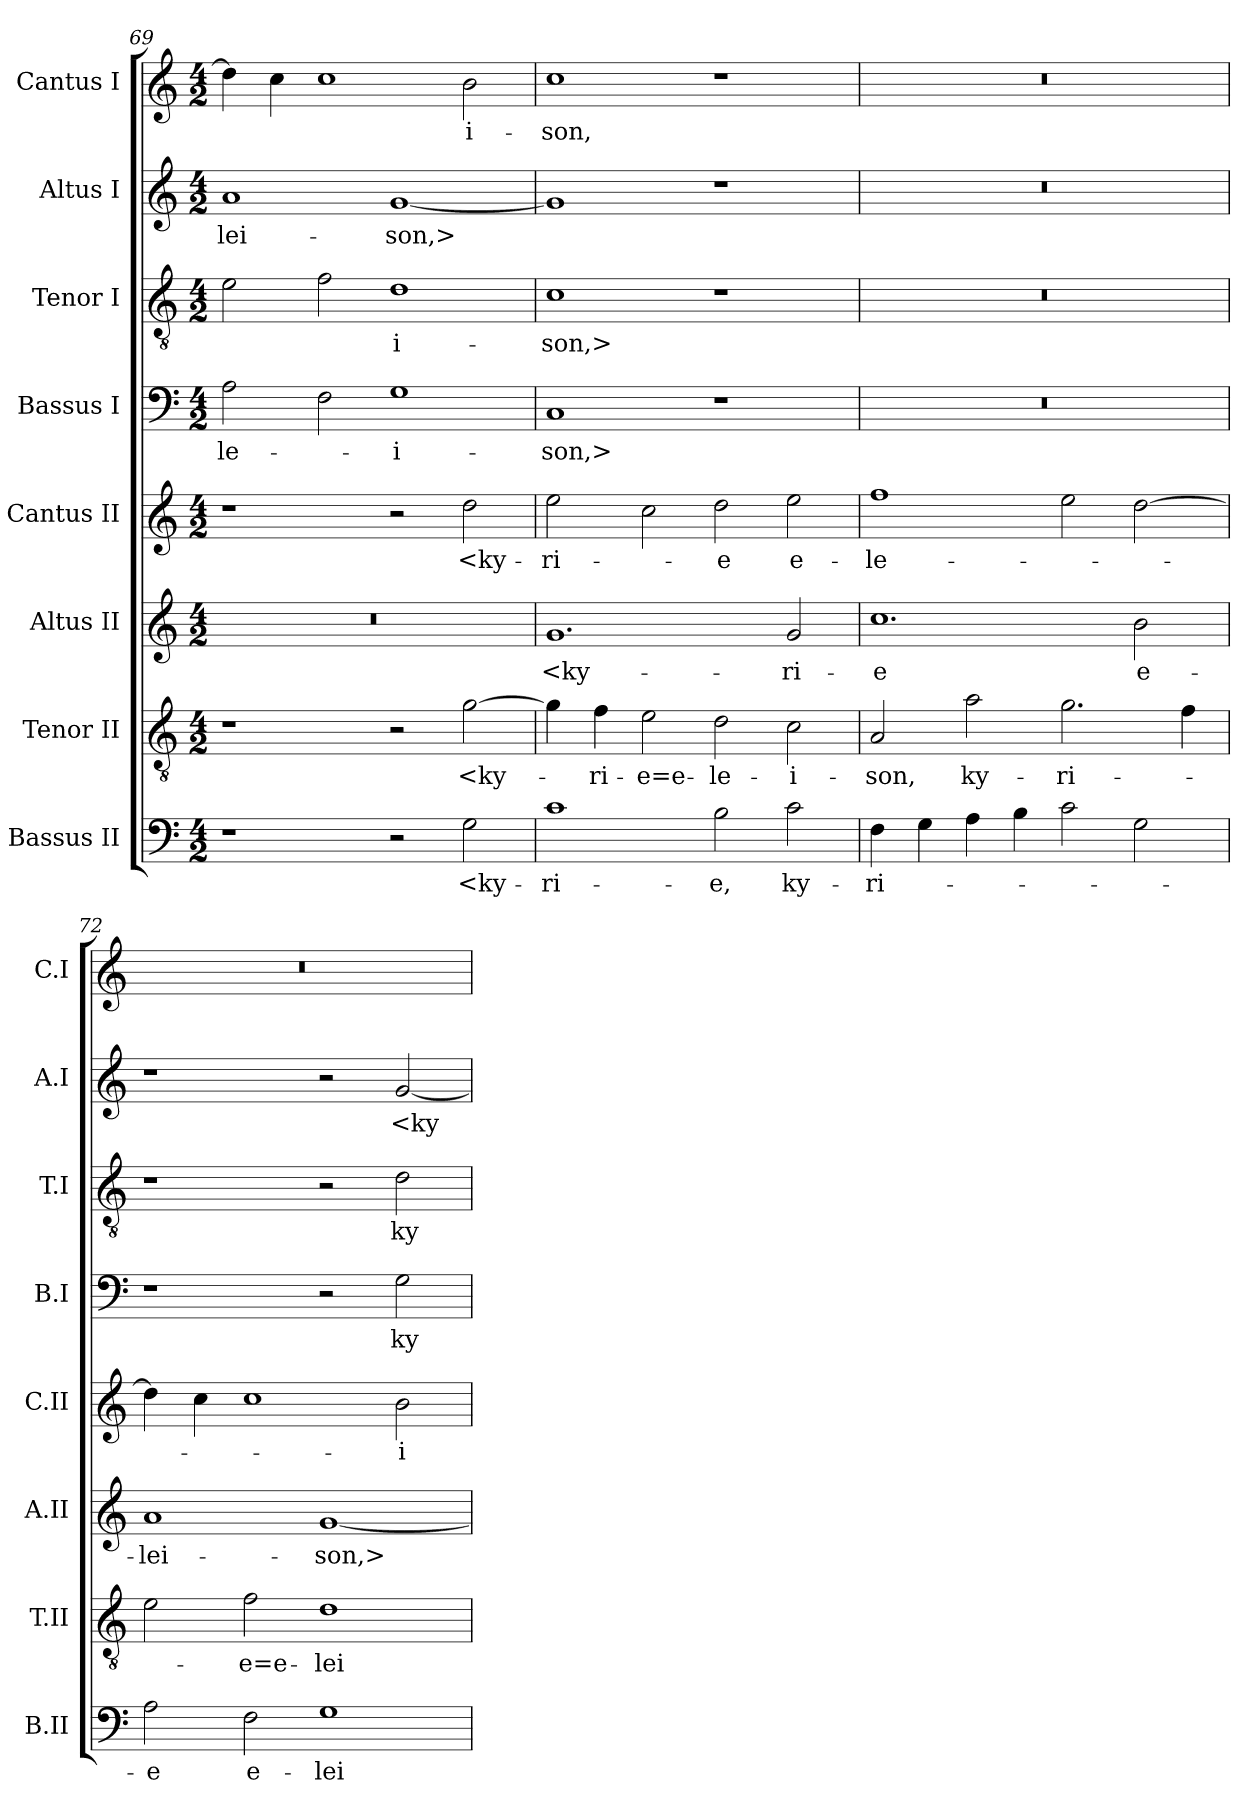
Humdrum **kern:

**kern	**text	**kern	**text	**kern	**text	**kern	**text	**kern	**text	**kern	**text	**kern	**text	**kern	**text
*part8	*part8	*part7	*part7	*part6	*part6	*part5	*part5	*part4	*part4	*part3	*part3	*part2	*part2	*part1	*part1
*staff8	*staff8	*staff7	*staff7	*staff6	*staff6	*staff5	*staff5	*staff4	*staff4	*staff3	*staff3	*staff2	*staff2	*staff1	*staff1
*I"Bassus II	*	*I"Tenor II	*	*I"Altus II	*	*I"Cantus II	*	*I"Bassus I	*	*I"Tenor I	*	*I"Altus I	*	*I"Cantus I	*
*I'B.II	*	*I'T.II	*	*I'A.II	*	*I'C.II	*	*I'B.I	*	*I'T.I	*	*I'A.I	*	*I'C.I	*
*clefF4	*	*clefGv2	*	*clefG2	*	*clefG2	*	*clefF4	*	*clefGv2	*	*clefG2	*	*clefG2	*
*	*	*ITrd7c12	*	*	*	*	*	*	*	*ITrd7c12	*	*	*	*	*
*k[]	*	*k[]	*	*k[]	*	*k[]	*	*k[]	*	*k[]	*	*k[]	*	*k[]	*
*C:	*	*C:	*	*C:	*	*C:	*	*C:	*	*C:	*	*C:	*	*C:	*
*M4/2	*	*M4/2	*	*M4/2	*	*M4/2	*	*M4/2	*	*M4/2	*	*M4/2	*	*M4/2	*
=69	=69	=69	=69	=69	=69	=69	=69	=69	=69	=69	=69	=69	=69	=69	=69
1r	.	1r	.	0r	.	1r	.	2A\	-le-	2E\	.	1a/	-lei-	4dd\]	.
.	.	.	.	.	.	.	.	.	.	.	.	.	.	4cc\	.
.	.	.	.	.	.	.	.	2F\	.	2F\	.	.	.	1cc\	.
2r	.	2r	.	.	.	2r	.	1G\	-i-	1D\	-i-	[1g/	-son,>	.	.
2G\	<ky-	[2G\	<ky-	.	.	2dd\	<ky-	.	.	.	.	.	.	2b\	-i-
=70	=70	=70	=70	=70	=70	=70	=70	=70	=70	=70	=70	=70	=70	=70	=70
1c\	-ri-	4G\]	.	1.g/	<ky-	2ee\	-ri-	1C/	-son,>	1C\	-son,>	1g/]	.	1cc\	-son,
.	.	4F\	-ri-	.	.	.	.	.	.	.	.	.	.	.	.
.	.	2E\	-e=e-	.	.	2cc\	.	.	.	.	.	.	.	.	.
2B\	-e,	2D\	-le-	.	.	2dd\	-e	1r	.	1r	.	1r	.	1r	.
2c\	ky-	2C\	-i-	2g/	-ri-	2ee\	e-	.	.	.	.	.	.	.	.
=71	=71	=71	=71	=71	=71	=71	=71	=71	=71	=71	=71	=71	=71	=71	=71
4F\	-ri-	2AA/	-son,	1.cc\	-e	1ff\	-le-	0r	.	0r	.	0r	.	0r	.
4G\	.	.	.	.	.	.	.	.	.	.	.	.	.	.	.
4A\	.	2A\	ky-	.	.	.	.	.	.	.	.	.	.	.	.
4B\	.	.	.	.	.	.	.	.	.	.	.	.	.	.	.
2c\	.	2.G\	-ri-	.	.	2ee\	.	.	.	.	.	.	.	.	.
2G\	.	.	.	2b\	e-	[2dd\	.	.	.	.	.	.	.	.	.
.	.	4F\	.	.	.	.	.	.	.	.	.	.	.	.	.
=72	=72	=72	=72	=72	=72	=72	=72	=72	=72	=72	=72	=72	=72	=72	=72
2A\	-e	2E\	.	1a/	-lei-	4dd\]	.	1r	.	1r	.	1r	.	0r	.
.	.	.	.	.	.	4cc\	.	.	.	.	.	.	.	.	.
2F\	e-	2F\	-e=e-	.	.	1cc\	.	.	.	.	.	.	.	.	.
1G\	-lei-	1D\	lei-	[1g/	-son,>	.	.	2r	.	2r	.	2r	.	.	.
.	.	.	.	.	.	2b\	-i-	2G\	ky-	2D\	ky-	[2g/	<ky-	.	.
=	=	=	=	=	=	=	=	=	=	=	=	=	=	=	=
*-	*-	*-	*-	*-	*-	*-	*-	*-	*-	*-	*-	*-	*-	*-	*-
